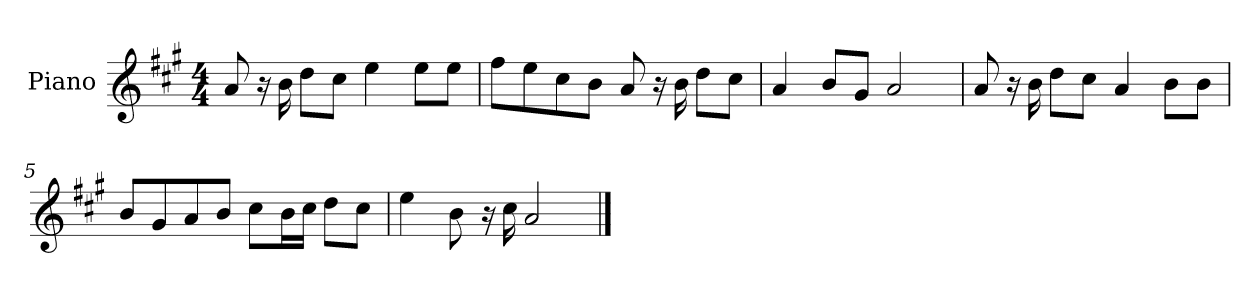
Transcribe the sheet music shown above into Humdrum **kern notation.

**kern
*part1
*staff1
*I"Piano
*I'P-no
*clefG2
*k[f#c#g#]
*M4/4
*MM91
=1
8a/
16r
16b\
8dd\L
8cc#\J
4ee\
8ee\L
8ee\J
=2
8ff#\L
8ee\
8cc#\
8b\J
8a/
16r
16b\
8dd\L
8cc#\J
=3
4a/
8b/L
8g#/J
2a/
=4
8a/
16r
16b\
8dd\L
8cc#\J
4a/
8b\L
8b\J
!!LO:LB:g=z
=5
8b/L
8g#/
8a/
8b/J
8cc#\L
16b\L
16cc#\JJ
8dd\L
8cc#\J
=6
4ee\
8b\
16r
16cc#\
2a/
==
*-
